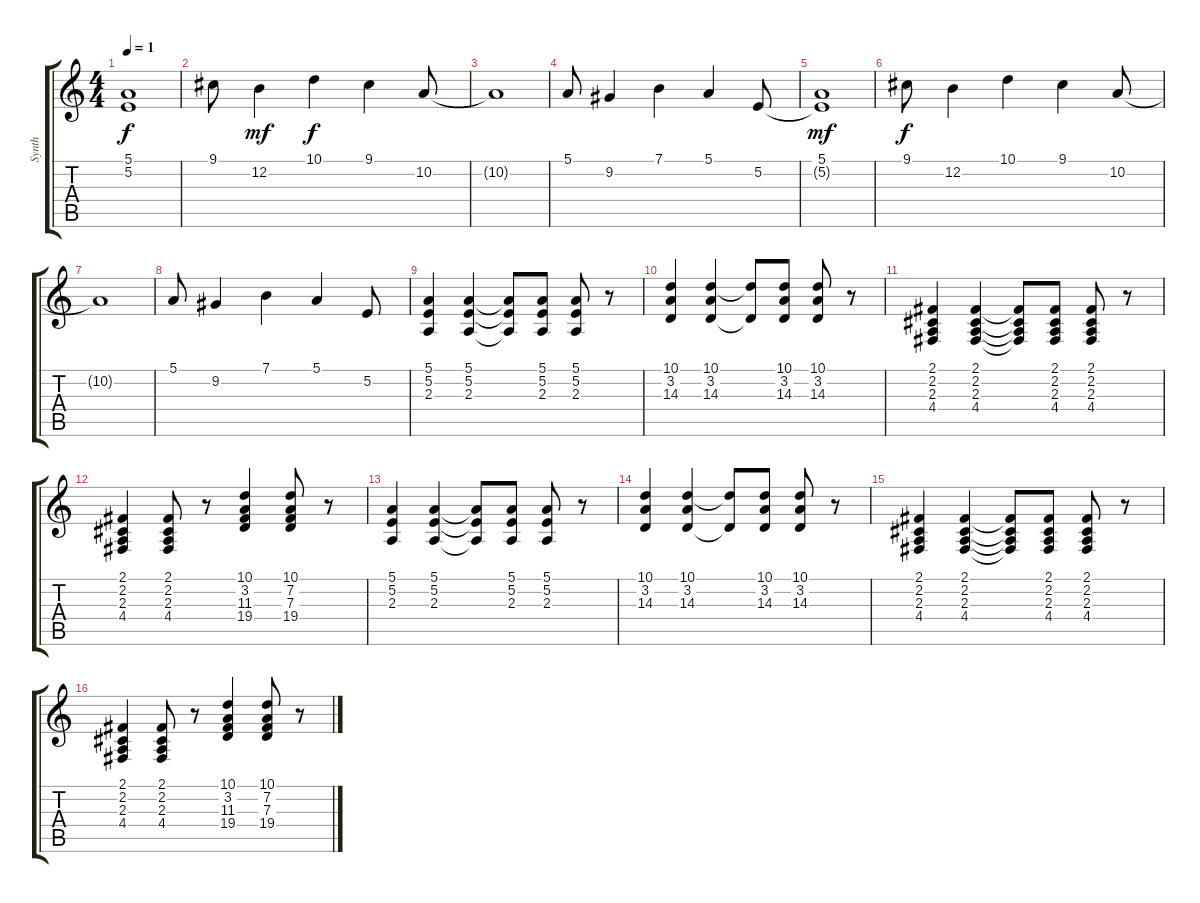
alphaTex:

\track ("Synth" "Synth") {instrument lead2sawtooth}
\staff {score tabs}
\tuning (E4 B3 G3 D3 A2 E2) {hide}
\ts (4 4)
\tempo 1
\clef g2
\ks c
(5.1 5.2).1{dy f} |
9.1.8 12.2.4{dy mf} 10.1.4{dy f} 9.1.4 10.2.8 |
10.2{t}.1 |
5.1.8 9.2.4 7.1.4 5.1.4 5.2.8 |
(5.1 5.2{t}).1{dy mf} |
9.1.8{dy f} 12.2.4 10.1.4 9.1.4 10.2.8 |
10.2{t}.1 |
5.1.8 9.2.4 7.1.4 5.1.4 5.2.8 |
(5.1 5.2 2.3).4 (5.1 5.2 2.3).4 (5.1{t} 5.2{t} 2.3{t}).8 (5.1 5.2 2.3).8 (5.1 5.2 2.3).8 r.8 |
(10.1 3.2 14.3).4 (10.1 3.2 14.3).4 (10.1{t} 3.2{t}).8 (10.1 3.2 14.3).8 (10.1 3.2 14.3).8 r.8 |
(2.1 2.2 2.3 4.4).4 (2.1 2.2 2.3 4.4).4 (2.1{t} 2.2{t} 2.3{t} 4.4{t}).8 (2.1 2.2 2.3 4.4).8 (2.1 2.2 2.3 4.4).8 r.8 |
(2.1 2.2 2.3 4.4).4 (2.1 2.2 2.3 4.4).8 r.8 (10.1 3.2 11.3 19.4).4 (10.1 7.2 7.3 19.4).8 r.8 |
(5.1 5.2 2.3).4 (5.1 5.2 2.3).4 (5.1{t} 5.2{t} 2.3{t}).8 (5.1 5.2 2.3).8 (5.1 5.2 2.3).8 r.8 |
(10.1 3.2 14.3).4 (10.1 3.2 14.3).4 (10.1{t} 3.2{t}).8 (10.1 3.2 14.3).8 (10.1 3.2 14.3).8 r.8 |
(2.1 2.2 2.3 4.4).4 (2.1 2.2 2.3 4.4).4 (2.1{t} 2.2{t} 2.3{t} 4.4{t}).8 (2.1 2.2 2.3 4.4).8 (2.1 2.2 2.3 4.4).8 r.8 |
(2.1 2.2 2.3 4.4).4 (2.1 2.2 2.3 4.4).8 r.8 (10.1 3.2 11.3 19.4).4 (10.1 7.2 7.3 19.4).8 r.8
